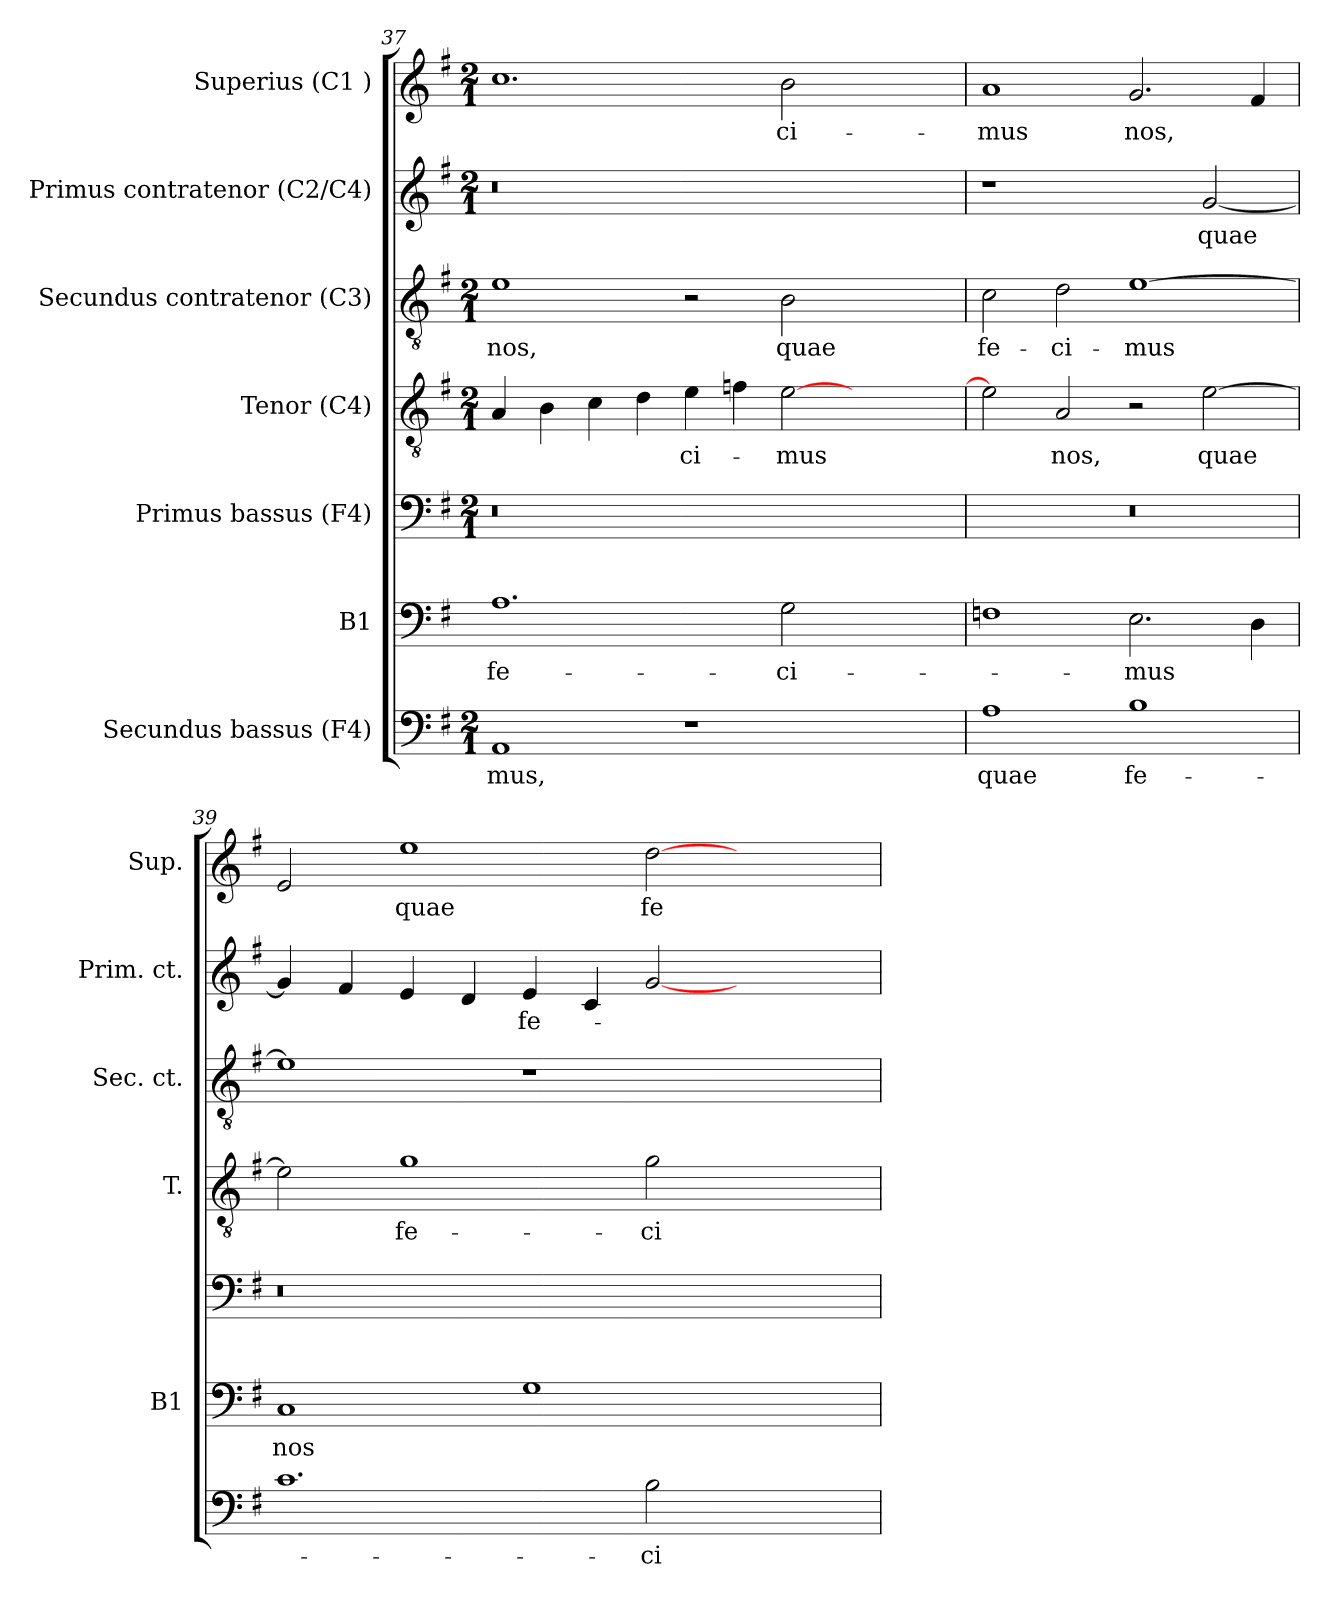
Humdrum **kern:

**kern	**text	**kern	**text	**kern	**kern	**text	**kern	**text	**kern	**text	**kern	**text
*part7	*part7	*part6	*part6	*part5	*part4	*part4	*part3	*part3	*part2	*part2	*part1	*part1
*staff7	*staff7	*staff6	*staff6	*staff5	*staff4	*staff4	*staff3	*staff3	*staff2	*staff2	*staff1	*staff1
*I"Secundus bassus (F4)	*	*I"B1	*	*I"Primus bassus (F4)	*I"Tenor (C4)	*	*I"Secundus contratenor (C3)	*	*I"Primus contratenor (C2/C4)	*	*I"Superius (C1 )	*
*	*	*I'B1	*	*	*I'T.	*	*I'Sec. ct.	*	*I'Prim. ct.	*	*I'Sup.	*
*clefF4	*	*clefF4	*	*clefF4	*clefGv2	*	*clefGv2	*	*clefG2	*	*clefG2	*
*k[f#]	*	*k[f#]	*	*k[f#]	*k[f#]	*	*k[f#]	*	*k[f#]	*	*k[f#]	*
*G:	*	*G:	*	*G:	*G:	*	*G:	*	*G:	*	*G:	*
*M2/1	*	*	*	*M2/1	*M2/1	*	*M2/1	*	*M2/1	*	*M2/1	*
=37	=37	=37	=37	=37	=37	=37	=37	=37	=37	=37	=37	=37
!	!LO:LY:b:cj	!	!LO:LY:b:cj	!	!	!	!	!LO:LY:b:cj	!	!	!	!
1AA	-mus,	1.A	fe-	0r	4A/	.	1e	nos,	0r	.	1.cc	.
.	.	.	.	.	4B\	.	.	.	.	.	.	.
.	.	.	.	.	4c\	.	.	.	.	.	.	.
.	.	.	.	.	4d\	.	.	.	.	.	.	.
!LO:N:vis=1	!	!	!	!	!	!LO:LY:b:cj	!	!	!	!	!	!
0r	.	.	.	.	4e\	-ci-	2r	.	.	.	.	.
.	.	.	.	.	4f\	.	.	.	.	.	.	.
!	!	!	!LO:LY:b:cj	!	!	!LO:LY:b	!	!LO:LY:b:cj	!	!	!	!LO:LY:b:cj
.	.	2G\	-ci-	.	[>2e\	-mus	2B\	quae	.	.	2b\	-ci-
.	.	1ryy	.	1ryy	1ryy	.	1ryy	.	1ryy	.	1ryy	.
=38	=38	=38	=38	=38	=38	=38	=38	=38	=38	=38	=38	=38
!	!LO:LY:b:cj	!	!	!	!	!	!	!LO:LY:b:cj	!	!	!	!LO:LY:b:cj
1A	quae	1Fn	.	0r	2e\]	.	2c\	fe-	1r	.	1a	-mus
!	!	!	!	!	!	!LO:LY:b:cj	!	!LO:LY:b:cj	!	!	!	!
.	.	.	.	.	2A/	nos,	2d\	-ci-	.	.	.	.
!	!LO:LY:b:cj	!	!LO:LY:b	!	!	!	!	!LO:LY:b	!	!	!	!LO:LY:b
1B	fe-	2.E\	-mus	.	2r	.	[<1e	-mus	2ryy	.	2.g/	nos,
!	!	!	!	!	!	!LO:LY:b	!	!	!	!LO:LY:b	!	!
.	.	.	.	.	[<2e\	quae	.	.	[>2g/	quae	.	.
.	.	4D\	.	.	.	.	.	.	.	.	4f#/	.
!!LO:LB:g=z
=39	=39	=39	=39	=39	=39	=39	=39	=39	=39	=39	=39	=39
!	!	!	!LO:LY:b:cj	!	!	!	!	!	!	!	!	!
1.c	.	1C	nos	0r	2e\]	.	1e]	.	4g/]	.	2e/	.
.	.	.	.	.	.	.	.	.	4f#/	.	.	.
!	!	!	!	!	!	!LO:LY:b:cj	!	!	!	!	!	!LO:LY:b:cj
.	.	.	.	.	1g	fe-	.	.	4e/	.	1ee	quae
.	.	.	.	.	.	.	.	.	4d/	.	.	.
!	!	!	!	!	!	!	!LO:N:vis=1	!	!	!LO:LY:b:cj	!	!
.	.	1G	.	.	.	.	0r	.	4e/	fe-	.	.
.	.	.	.	.	.	.	.	.	4c/	.	.	.
!	!LO:LY:b:cj	!	!	!	!	!LO:LY:b:cj	!	!	!	!	!	!LO:LY:b:cj
2B\	-ci-	.	.	.	2g\	-ci-	.	.	[<2g/	.	[>2dd\	fe-
1ryy	.	1ryy	.	1ryy	1ryy	.	.	.	1ryy	.	1ryy	.
=	=	=	=	=	=	=	=	=	=	=	=	=
*-	*-	*-	*-	*-	*-	*-	*-	*-	*-	*-	*-	*-
